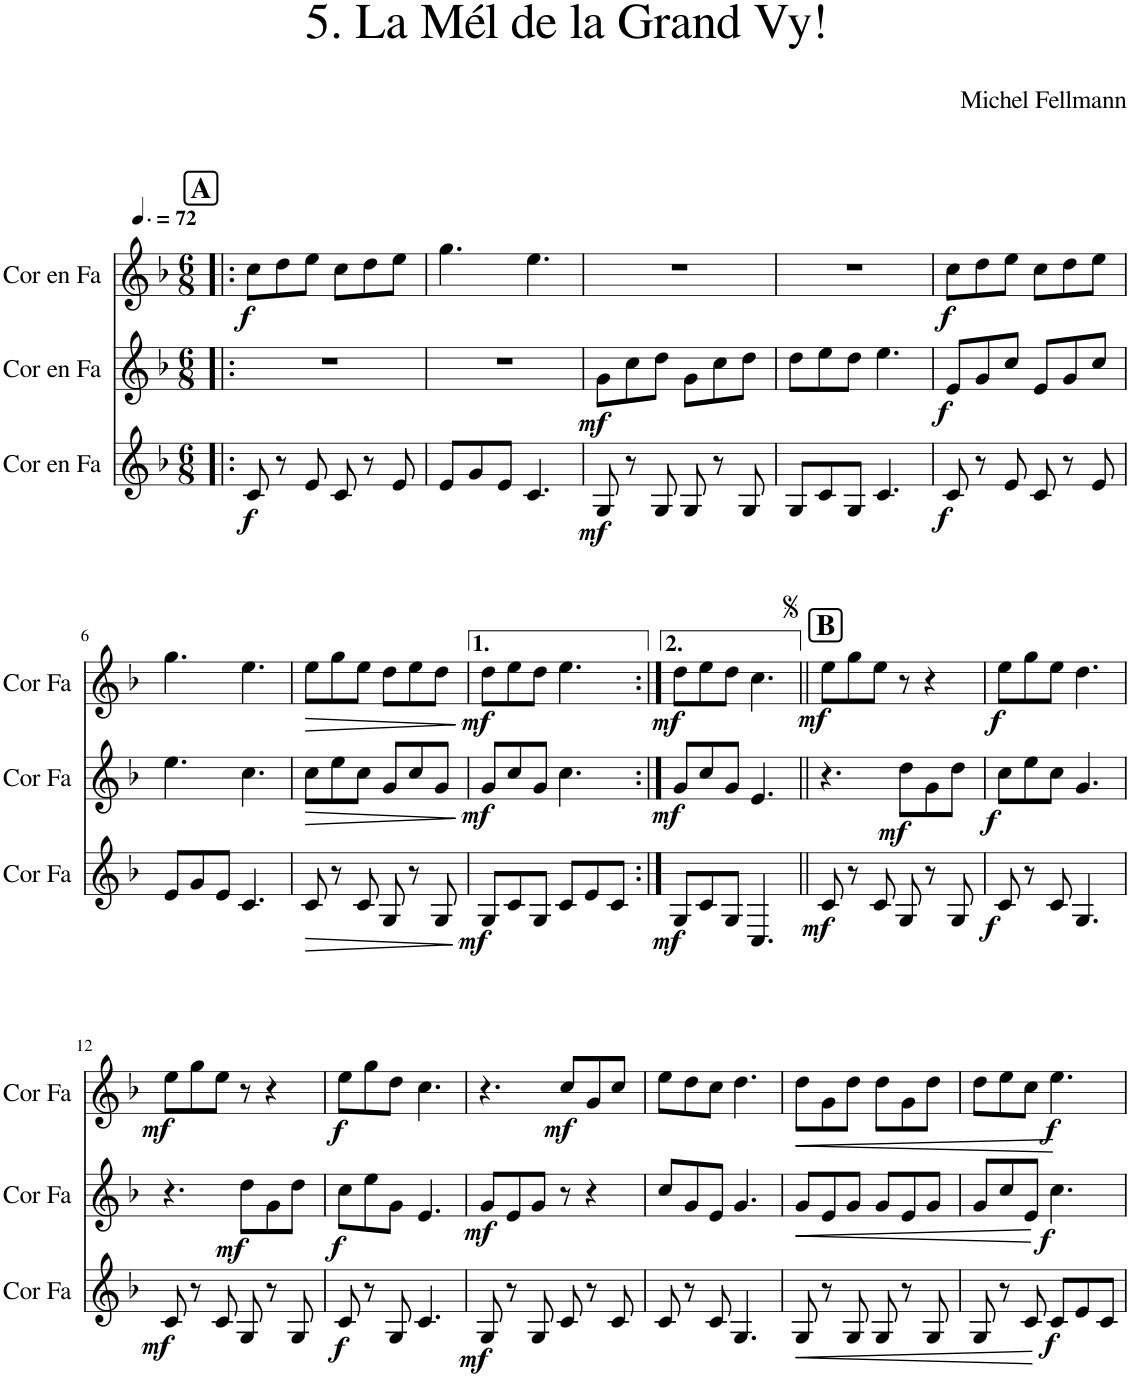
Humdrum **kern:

**kern	**dynam	**kern	**dynam	**kern	**dynam
*part3	*part3	*part2	*part2	*part1	*part1
*staff3	*staff3	*staff2	*staff2	*staff1	*staff1
*I"Cor en Fa	*	*I"Cor en Fa	*	*I"Cor en Fa	*
*I'Cor Fa	*	*I'Cor Fa	*	*I'Cor Fa	*
*clefG2	*	*clefG2	*	*clefG2	*
*Trd4c7	*	*Trd4c7	*	*Trd4c7	*
*k[b-]	*	*k[b-]	*	*k[b-]	*
*M6/8	*	*M6/8	*	*M6/8	*
*MM108	*	*MM108	*	*MM108	*
!!LO:REH:place=s1:a:B:cj:fs=14:t=A
=1!|:	=1!|:	=1!|:	=1!|:	=1!|:	=1!|:
!	!LO:DY:b	!	!	!	!LO:DY:b
8c/	f	2.r	.	8cc\L	f
8r	.	.	.	8dd\	.
8e/	.	.	.	8ee\J	.
8c/	.	.	.	8cc\L	.
8r	.	.	.	8dd\	.
8e/	.	.	.	8ee\J	.
=2	=2	=2	=2	=2	=2
8e/L	.	2.r	.	4.gg\	.
8g/	.	.	.	.	.
8e/J	.	.	.	.	.
4.c/	.	.	.	4.ee\	.
=3	=3	=3	=3	=3	=3
!	!LO:DY:b	!	!LO:DY:b	!	!
8G/	mf	8g\L	mf	2.r	.
8r	.	8cc\	.	.	.
8G/	.	8dd\J	.	.	.
8G/	.	8g\L	.	.	.
8r	.	8cc\	.	.	.
8G/	.	8dd\J	.	.	.
=4	=4	=4	=4	=4	=4
8G/L	.	8dd\L	.	2.r	.
8c/	.	8ee\	.	.	.
8G/J	.	8dd\J	.	.	.
4.c/	.	4.ee\	.	.	.
=5	=5	=5	=5	=5	=5
!	!LO:DY:b	!	!LO:DY:b	!	!LO:DY:b
8c/	f	8e/L	f	8cc\L	f
8r	.	8g/	.	8dd\	.
8e/	.	8cc/J	.	8ee\J	.
8c/	.	8e/L	.	8cc\L	.
8r	.	8g/	.	8dd\	.
8e/	.	8cc/J	.	8ee\J	.
!!LO:LB:g=z
=6	=6	=6	=6	=6	=6
8e/L	.	4.ee\	.	4.gg\	.
8g/	.	.	.	.	.
8e/J	.	.	.	.	.
4.c/	.	4.cc\	.	4.ee\	.
=7	=7	=7	=7	=7	=7
!	!LO:HP:b	!	!LO:HP:b	!	!LO:HP:b
8c/	>	8cc\L	>	8ee\L	>
8r	.	8ee\	.	8gg\	.
8c/	.	8cc\J	.	8ee\J	.
8G/	.	8g/L	.	8dd\L	.
8r	.	8cc/	.	8ee\	.
8G/	.	8g/J	.	8dd\J	.
.	]	.	]	.	]
=8	=8	=8	=8	=8	=8
!	!LO:DY:b	!	!LO:DY:b	!	!LO:DY:b
8G/L	mf	8g/L	mf	8dd\L	mf
8c/	.	8cc/	.	8ee\	.
8G/J	.	8g/J	.	8dd\J	.
8c/L	.	4.cc\	.	4.ee\	.
8e/	.	.	.	.	.
8c/J	.	.	.	.	.
=9:|!	=9:|!	=9:|!	=9:|!	=9:|!	=9:|!
!	!LO:DY:b	!	!LO:DY:b	!	!LO:DY:b
8G/L	mf	8g/L	mf	8dd\L	mf
8c/	.	8cc/	.	8ee\	.
8G/J	.	8g/J	.	8dd\J	.
4.C/	.	4.e/	.	4.cc\	.
!!LO:REH:place=s1:a:B:cj:fs=14:t=B
=10||	=10||	=10||	=10||	=10||	=10||
!	!LO:DY:b	!	!	!	!LO:DY:b
8c/	mf	4.r	.	8ee\L	mf
8r	.	.	.	8gg\	.
8c/	.	.	.	8ee\J	.
!	!	!	!LO:DY:b	!	!
8G/	.	8dd\L	mf	8r	.
8r	.	8g\	.	4r	.
8G/	.	8dd\J	.	.	.
=11	=11	=11	=11	=11	=11
!	!LO:DY:b	!	!LO:DY:b	!	!LO:DY:b
8c/	f	8cc\L	f	8ee\L	f
8r	.	8ee\	.	8gg\	.
8c/	.	8cc\J	.	8ee\J	.
4.G/	.	4.g/	.	4.dd\	.
!!LO:LB:g=z
=12	=12	=12	=12	=12	=12
!	!LO:DY:b	!	!	!	!LO:DY:b
8c/	mf	4.r	.	8ee\L	mf
8r	.	.	.	8gg\	.
8c/	.	.	.	8ee\J	.
!	!	!	!LO:DY:b	!	!
8G/	.	8dd\L	mf	8r	.
8r	.	8g\	.	4r	.
8G/	.	8dd\J	.	.	.
=13	=13	=13	=13	=13	=13
!	!LO:DY:b	!	!LO:DY:b	!	!LO:DY:b
8c/	f	8cc\L	f	8ee\L	f
8r	.	8ee\	.	8gg\	.
8G/	.	8g\J	.	8dd\J	.
4.c/	.	4.e/	.	4.cc\	.
=14	=14	=14	=14	=14	=14
!	!LO:DY:b	!	!LO:DY:b	!	!
8G/	mf	8g/L	mf	4.r	.
8r	.	8e/	.	.	.
8G/	.	8g/J	.	.	.
!	!	!	!	!	!LO:DY:b
8c/	.	8r	.	8cc/L	mf
8r	.	4r	.	8g/	.
8c/	.	.	.	8cc/J	.
=15	=15	=15	=15	=15	=15
8c/	.	8cc/L	.	8ee\L	.
8r	.	8g/	.	8dd\	.
8c/	.	8e/J	.	8cc\J	.
4.G/	.	4.g/	.	4.dd\	.
=16	=16	=16	=16	=16	=16
!	!LO:HP:b	!	!LO:HP:b	!	!LO:HP:b
8G/	<	8g/L	<	8dd\L	<
8r	.	8e/	.	8g\	.
8G/	.	8g/J	.	8dd\J	.
8G/	.	8g/L	.	8dd\L	.
8r	.	8e/	.	8g\	.
8G/	.	8g/J	.	8dd\J	.
.	[	.	[	.	[
=17	=17	=17	=17	=17	=17
8G/	.	8g/L	.	8dd\L	.
8r	.	8cc/	.	8ee\	.
8c/	.	8e/J	.	8cc\J	.
!	!LO:DY:b	!	!LO:DY:b	!	!LO:DY:b
8c/L	f	4.cc\	f	4.ee\	f
8e/	.	.	.	.	.
8c/J	.	.	.	.	.
=	=	=	=	=	=
*-	*-	*-	*-	*-	*-
